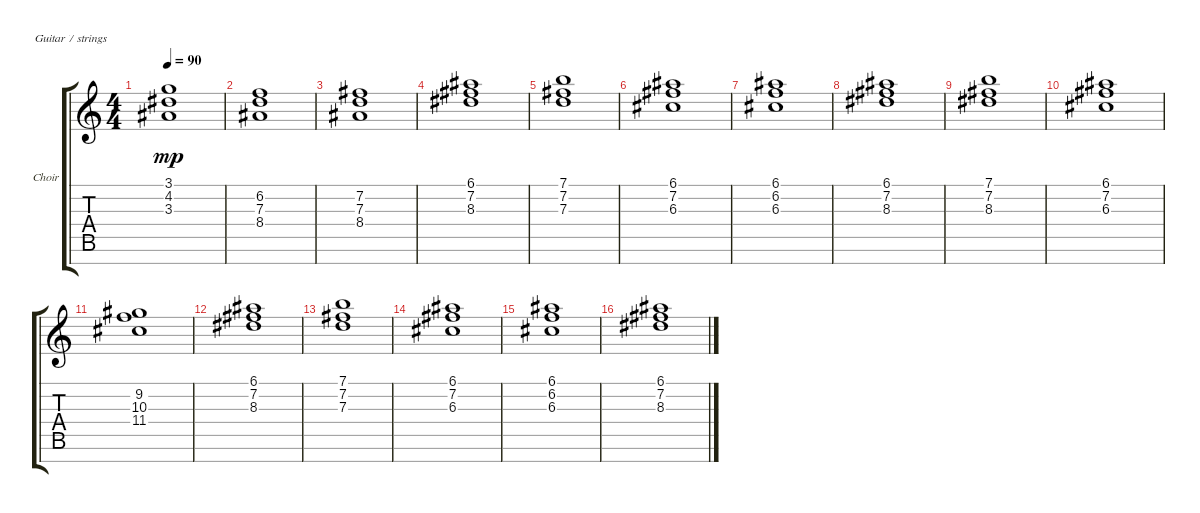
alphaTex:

\defaultSystemsLayout 4
\bracketExtendMode groupsimilarinstruments
\firstSystemTrackNameOrientation horizontal
\otherSystemsTrackNameOrientation horizontal
\track ("Alto Choir" "Choir") {instrument electricguitarclean}
\staff {score tabs}
\tuning (E4 B3 G3 D3 A2 E2 B1)
\ts (4 4)
\tempo 90
\clef g2
\ks c
(3.1 4.2 3.3).1{dy mp} |
(6.2 7.3 8.4).1 |
(8.4 7.3 7.2).1 |
(6.1 7.2 8.3).1 |
(7.3 7.2 7.1).1 |
(6.1 7.2 6.3).1 |
(6.3 6.2 6.1).1 |
(6.1 7.2 8.3).1 |
(8.3 7.2 7.1).1 |
(6.1 7.2 6.3).1 |
(9.2 10.3 11.4).1 |
(8.3 7.2 6.1).1 |
(7.1 7.2 7.3).1 |
(6.3 7.2 6.1).1 |
(6.1 6.2 6.3).1 |
(6.1 7.2 8.3).1
